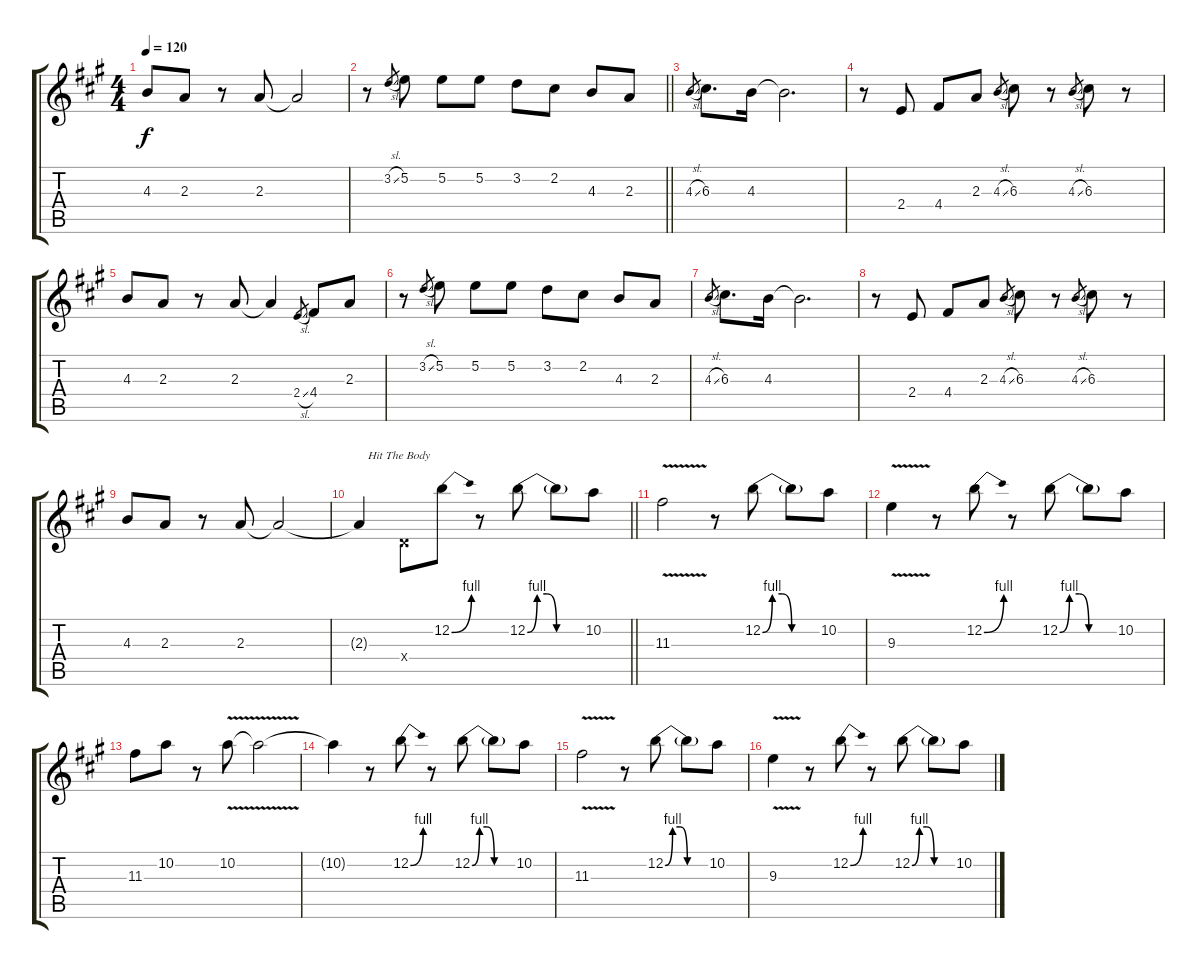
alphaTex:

\track "" {instrument acousticguitarsteel}
\staff {score tabs}
\tuning (E4 B3 G3 D3 A2 E2) {hide}
\ts (4 4)
\tempo 120
\clef g2
\ks a
4.3.8{dy f} 2.3.8 r.8 2.3.8 2.3{t}.2 |
\barLineRight lightlight
r.8 3.2{sl}.8{gr} 5.2.8 5.2.8 5.2.8 3.2.8 2.2.8 4.3.8 2.3.8 |
4.3{sl}.8{gr} 6.3.8{d} 4.3.16 4.3{t}.2{d} |
r.8 2.4.8 4.4.8 2.3.8 4.3{sl}.8{gr} 6.3.8 r.8 4.3{sl}.8{gr} 6.3.8 r.8 |
4.3.8 2.3.8 r.8 2.3.8 2.3{t}.4 2.4{sl}.8{gr} 4.4.8 2.3.8 |
r.8 3.2{sl}.8{gr} 5.2.8 5.2.8 5.2.8 3.2.8 2.2.8 4.3.8 2.3.8 |
4.3{sl}.8{gr} 6.3.8{d} 4.3.16 4.3{t}.2{d} |
r.8 2.4.8 4.4.8 2.3.8 4.3{sl}.8{gr} 6.3.8 r.8 4.3{sl}.8{gr} 6.3.8 r.8 |
4.3.8 2.3.8 r.8 2.3.8 2.3{t}.2 |
\barLineRight lightlight
2.3{t}.4{txt "   Hit The Body"} 0.4{x}.8 12.2{be (bend 0 0 60 4)}.8 r.8 12.2{be (custom 0 0 10 4 20 4 30 0 60 0)}.8 12.2{t}.8 10.2.8 |
11.3{v}.2 r.8 12.2{be (custom 0 0 10 4 20 4 30 0 60 0)}.8 12.2{t}.8 10.2.8 |
9.3{v}.4 r.8 12.2{be (bend 0 0 60 4)}.8 r.8 12.2{be (custom 0 0 10 4 20 4 30 0 60 0)}.8 12.2{t}.8 10.2.8 |
11.3.8 10.2.8 r.8 10.2{v}.8 10.2{t}.2 |
10.2{t}.4 r.8 12.2{be (bend 0 0 60 4)}.8 r.8 12.2{be (custom 0 0 10 4 20 4 30 0 60 0)}.8 12.2{t}.8 10.2.8 |
11.3{v}.2 r.8 12.2{be (custom 0 0 10 4 20 4 30 0 60 0)}.8 12.2{t}.8 10.2.8 |
9.3{v}.4 r.8 12.2{be (bend 0 0 60 4)}.8 r.8 12.2{be (custom 0 0 10 4 20 4 30 0 60 0)}.8 12.2{t}.8 10.2.8
